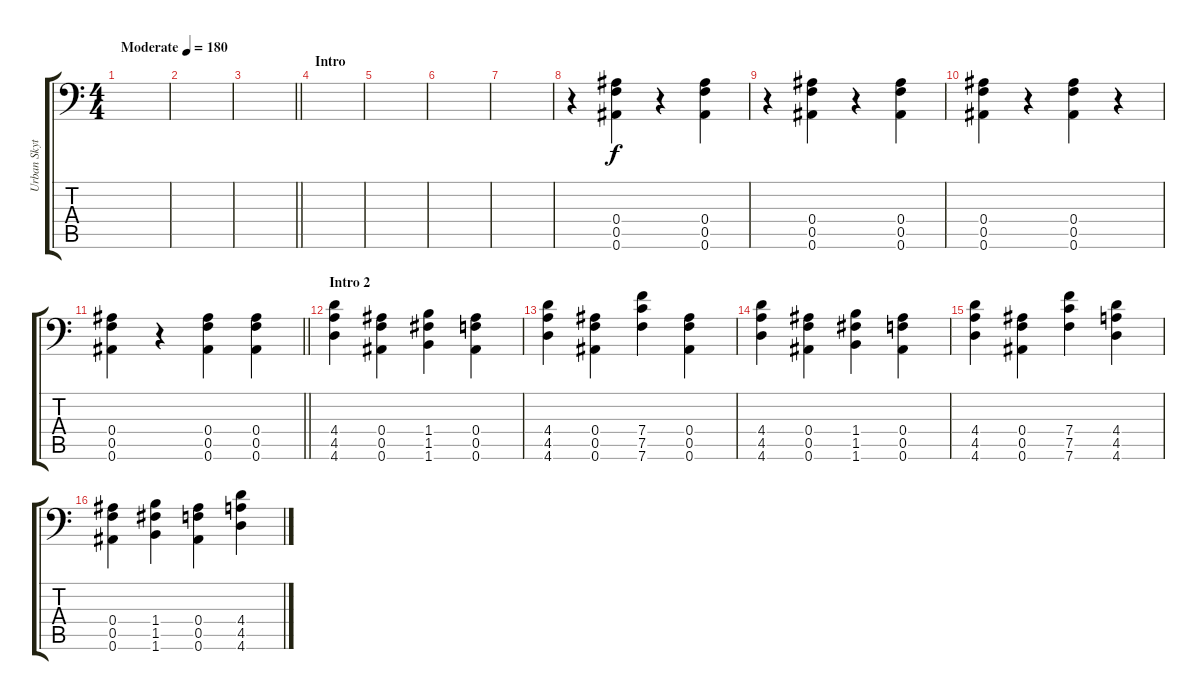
\track ("Urban Skytt" "Urban Skyt") {instrument overdrivenguitar}
\staff {score tabs}
\tuning (C4 G3 Eb3 Bb2 F2 Bb1) {hide}
\ts (4 4)
\tempo (180 "Moderate")
\clef f4
\ks c
|
|
\barLineRight lightlight
|
\section ("" "Intro")
|
|
|
|
r.4 (0.4 0.5 0.6).4 r.4 (0.4 0.5 0.6).4 |
r.4 (0.4 0.5 0.6).4 r.4 (0.4 0.5 0.6).4 |
(0.4 0.5 0.6).4 r.4 (0.4 0.5 0.6).4 r.4 |
\barLineRight lightlight
(0.4 0.5 0.6).4 r.4 (0.4 0.5 0.6).4 (0.4 0.5 0.6).4 |
\section ("" "Intro 2")
(4.4 4.5 4.6).4 (0.4 0.5 0.6).4 (1.4 1.5 1.6).4 (0.4 0.5 0.6).4 |
(4.4 4.5 4.6).4 (0.4 0.5 0.6).4 (7.4 7.5 7.6).4 (0.4 0.5 0.6).4 |
(4.4 4.5 4.6).4 (0.4 0.5 0.6).4 (1.4 1.5 1.6).4 (0.4 0.5 0.6).4 |
(4.4 4.5 4.6).4 (0.4 0.5 0.6).4 (7.4 7.5 7.6).4 (4.4 4.5 4.6).4 |
(0.4 0.5 0.6).4 (1.4 1.5 1.6).4 (0.4 0.5 0.6).4 (4.4 4.5 4.6).4
